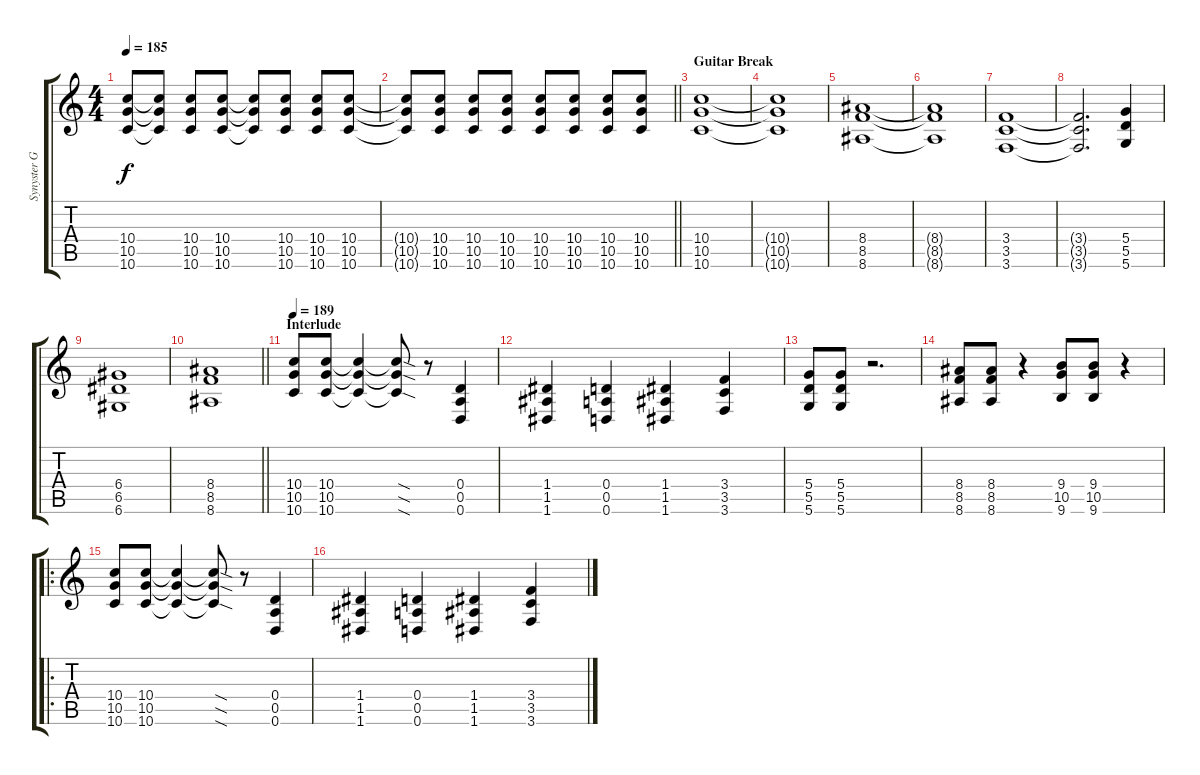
\track ("Synyster Gates" "Synyster G") {instrument distortionguitar}
\staff {score tabs}
\tuning (E4 B3 G3 D3 A2 D2) {hide}
\ts (4 4)
\tempo 185
\clef g2
\ks c
(10.4 10.5 10.6).8{dy f} (10.4{t} 10.5{t} 10.6{t}).8 (10.4 10.5 10.6).8 (10.4 10.5 10.6).8 (10.4{t} 10.5{t} 10.6{t}).8 (10.4 10.5 10.6).8 (10.4 10.5 10.6).8 (10.4 10.5 10.6).8 |
\barLineRight lightlight
(10.4{t} 10.5{t} 10.6{t}).8 (10.4 10.5 10.6).8 (10.4 10.5 10.6).8 (10.4 10.5 10.6).8 (10.4 10.5 10.6).8 (10.4 10.5 10.6).8 (10.4 10.5 10.6).8 (10.4 10.5 10.6).8 |
\section ("" "Guitar Break")
(10.4 10.5 10.6).1 |
(10.4{t} 10.5{t} 10.6{t}).1 |
(8.4 8.5 8.6).1 |
(8.4{t} 8.5{t} 8.6{t}).1 |
(3.4 3.5 3.6).1 |
(3.4{t} 3.5{t} 3.6{t}).2{d} (5.4 5.5 5.6).4 |
(6.4 6.5 6.6).1 |
\barLineRight lightlight
(8.4 8.5 8.6).1 |
\section ("" "Interlude")
\tempo 189
(10.4 10.5 10.6).8 (10.4 10.5 10.6).8 (10.4{t} 10.5{t} 10.6{t}).4 (10.4{sod t} 10.5{sod t} 10.6{sod t}).8 r.8 (0.4 0.5 0.6).4 |
(1.4 1.5 1.6).4 (0.4 0.5 0.6).4 (1.4 1.5 1.6).4 (3.4 3.5 3.6).4 |
(5.4 5.5 5.6).8 (5.4 5.5 5.6).8 r.2{d} |
(8.4 8.5 8.6).8 (8.4 8.5 8.6).8 r.4 (9.4 10.5 9.6).8 (9.4 10.5 9.6).8 r.4 |
\ro
(10.4 10.5 10.6).8 (10.4 10.5 10.6).8 (10.4{t} 10.5{t} 10.6{t}).4 (10.4{sod t} 10.5{sod t} 10.6{sod t}).8 r.8 (0.4 0.5 0.6).4 |
(1.4 1.5 1.6).4 (0.4 0.5 0.6).4 (1.4 1.5 1.6).4 (3.4 3.5 3.6).4
